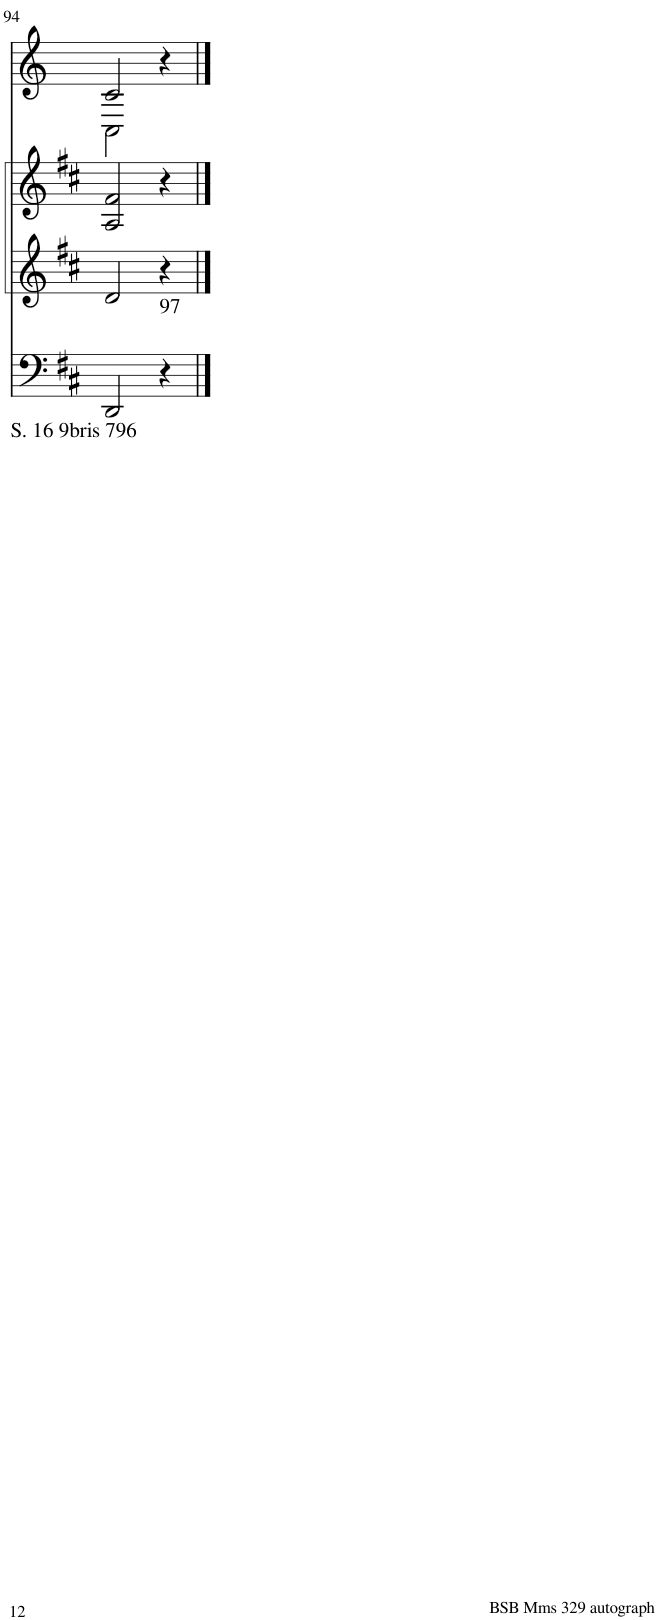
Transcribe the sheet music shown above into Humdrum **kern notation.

**kern	**kern	**kern	**kern
*part4	*part3	*part2	*part1
*staff4	*staff3	*staff2	*staff1
*I"Organ	*I"Violin	*I"Violini	*I"Clarini in D
*	*I'Vln	*I'Vln	*
!!LO:PB:g=z
*clefF4	*clefG2	*clefG2	*clefG2
*	*	*	*Trd-1c-2
*k[f#c#]	*k[f#c#]	*k[f#c#]	*k[]
*M3/4	*M3/4	*M3/4	*M3/4
=94	=94	=94	=94
*	*	*	*^
!LO:TX:b:t=S. 16 9bris 796	!	!	!	!
2DD/	2d/	2A/ 2f#/	2c/	2C\
!LO:TX:a:t=97	!	!	!	!
4r	4r	4r	4r	4ryy
*	*	*	*v	*v
==	==	==	==
*-	*-	*-	*-
